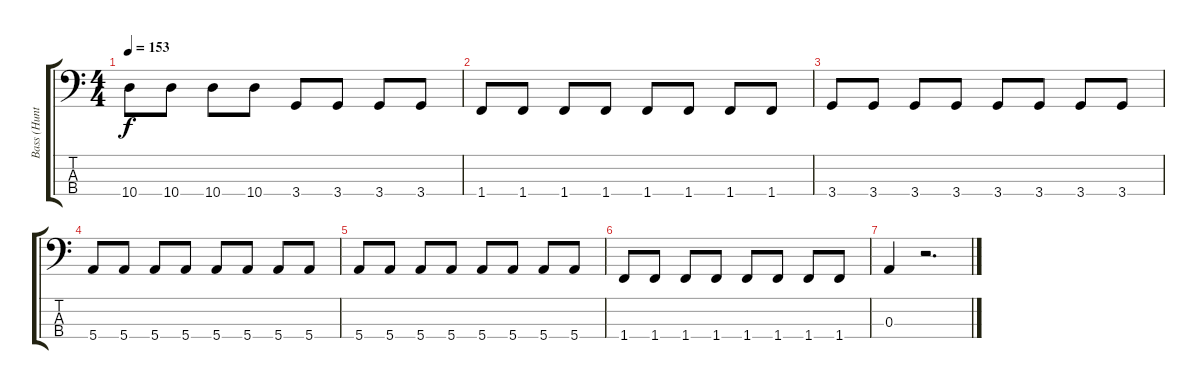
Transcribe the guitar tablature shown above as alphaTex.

\track ("Bass (Hunter)" "Bass (Hunt") {instrument electricbasspick}
\staff {score tabs}
\tuning (G2 D2 A1 E1) {hide}
\ts (4 4)
\tempo 153
\clef f4
\ks c
10.4.8{dy f} 10.4.8 10.4.8 10.4.8 3.4.8 3.4.8 3.4.8 3.4.8 |
1.4.8 1.4.8 1.4.8 1.4.8 1.4.8 1.4.8 1.4.8 1.4.8 |
3.4.8 3.4.8 3.4.8 3.4.8 3.4.8 3.4.8 3.4.8 3.4.8 |
5.4.8 5.4.8 5.4.8 5.4.8 5.4.8 5.4.8 5.4.8 5.4.8 |
5.4.8 5.4.8 5.4.8 5.4.8 5.4.8 5.4.8 5.4.8 5.4.8 |
1.4.8 1.4.8 1.4.8 1.4.8 1.4.8 1.4.8 1.4.8 1.4.8 |
0.3.4 r.2{d}
